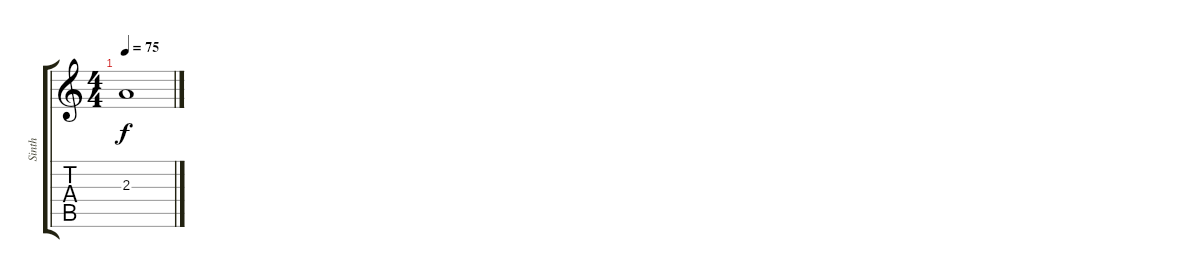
\track ("Sinth" "Sinth") {instrument acousticguitarnylon}
\staff {score tabs}
\tuning (E4 B3 G3 D3 A2 E2) {hide}
\ts (4 4)
\tempo 75
\clef g2
\ks c
2.3.1{dy f volume 5 instrument seashore}
